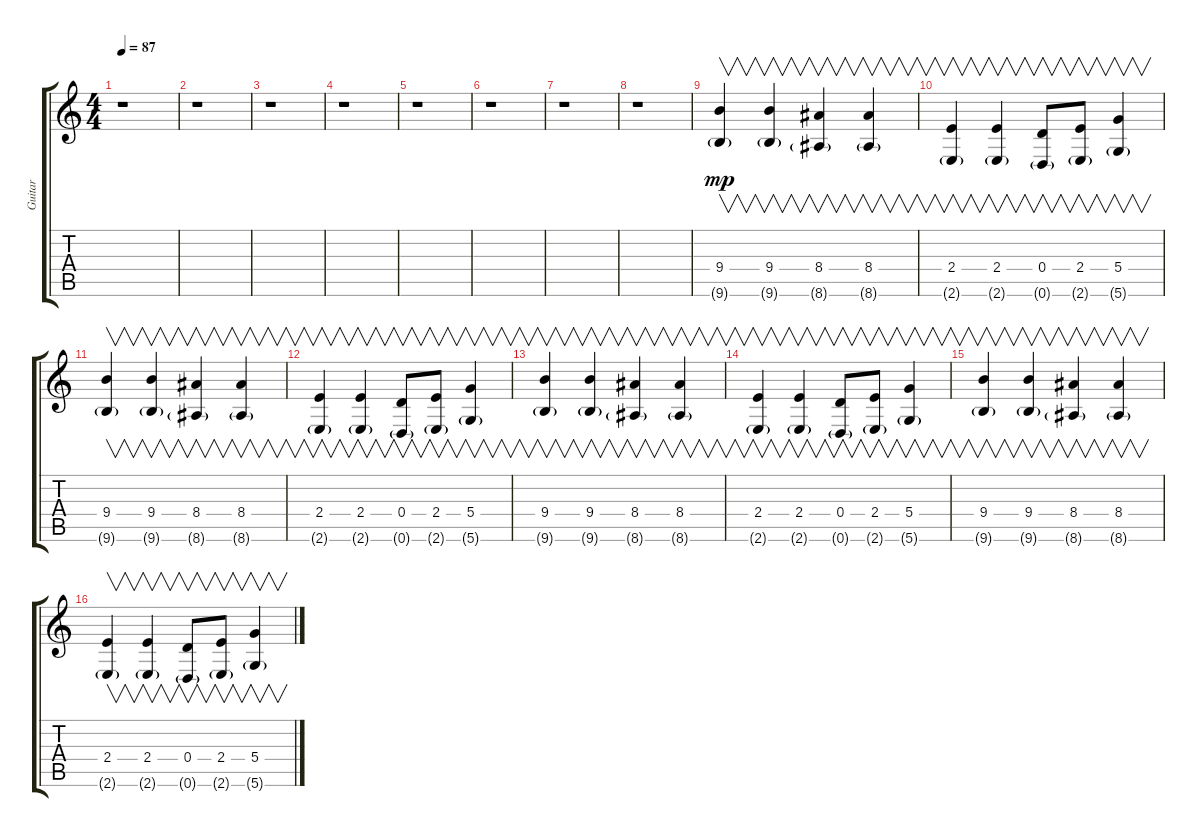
\track ("Guitar" "Guitar") {instrument acousticbass}
\staff {score tabs}
\tuning (E4 B3 G3 D3 A2 D2) {hide}
\ts (4 4)
\tempo 87
\clef g2
\ks c
r.1{dy f} |
r.1 |
r.1 |
r.1 |
r.1 |
r.1 |
r.1 |
r.1 |
(9.4 9.6{g}).4{v dy mp volume 7 balance 12 instrument overdrivenguitar} (9.4 9.6{g}).4{v} (8.4 8.6{g}).4{v} (8.4 8.6{g}).4{v} |
(2.4 2.6{g}).4{v} (2.4 2.6{g}).4{v} (0.4 0.6{g}).8{v} (2.4 2.6{g}).8{v} (5.4 5.6{g}).4{v} |
(9.4 9.6{g}).4{v} (9.4 9.6{g}).4{v} (8.4 8.6{g}).4{v} (8.4 8.6{g}).4{v} |
(2.4 2.6{g}).4{v} (2.4 2.6{g}).4{v} (0.4 0.6{g}).8{v} (2.4 2.6{g}).8{v} (5.4 5.6{g}).4{v} |
(9.4 9.6{g}).4{v} (9.4 9.6{g}).4{v} (8.4 8.6{g}).4{v} (8.4 8.6{g}).4{v} |
(2.4 2.6{g}).4{v} (2.4 2.6{g}).4{v} (0.4 0.6{g}).8{v} (2.4 2.6{g}).8{v} (5.4 5.6{g}).4{v} |
(9.4 9.6{g}).4{v} (9.4 9.6{g}).4{v} (8.4 8.6{g}).4{v} (8.4 8.6{g}).4{v} |
(2.4 2.6{g}).4{v} (2.4 2.6{g}).4{v} (0.4 0.6{g}).8{v} (2.4 2.6{g}).8{v} (5.4 5.6{g}).4{v}
